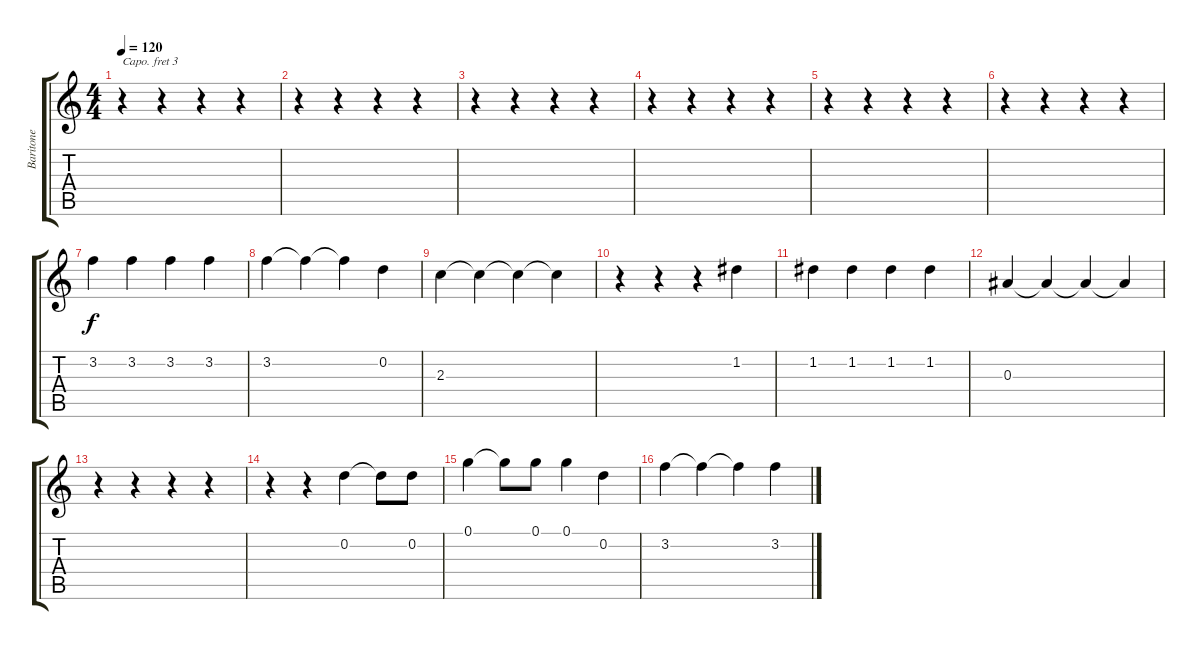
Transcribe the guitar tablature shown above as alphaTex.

\track ("Baritone" "Baritone") {instrument acousticguitarsteel}
\staff {score tabs}
\capo 3
\tuning (E4 B3 G3 D3 A2 E2) {hide}
\ts (4 4)
\tempo 120
\clef g2
\ks c
r.4{dy f} r.4 r.4 r.4 |
r.4 r.4 r.4 r.4 |
r.4 r.4 r.4 r.4 |
r.4 r.4 r.4 r.4 |
r.4 r.4 r.4 r.4 |
r.4 r.4 r.4 r.4 |
3.2.4 3.2.4 3.2.4 3.2.4 |
3.2.4 3.2{t}.4 3.2{t}.4 0.2.4 |
2.3.4 2.3{t}.4 2.3{t}.4 2.3{t}.4 |
r.4 r.4 r.4 1.2.4 |
1.2.4 1.2.4 1.2.4 1.2.4 |
0.3.4 0.3{t}.4 0.3{t}.4 0.3{t}.4 |
r.4 r.4 r.4 r.4 |
r.4 r.4 0.2.4 0.2{t}.8 0.2.8 |
0.1.4 0.1{t}.8 0.1.8 0.1.4 0.2.4 |
3.2.4 3.2{t}.4 3.2{t}.4 3.2.4
